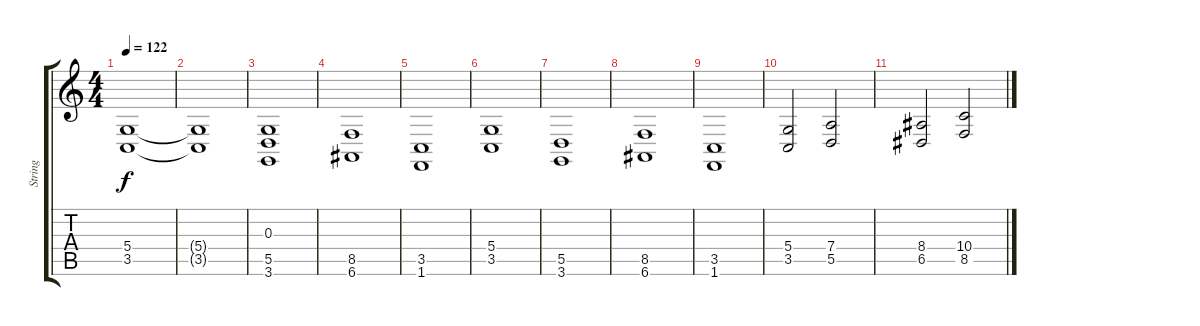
\track ("String" "String") {instrument lead1square}
\staff {score tabs}
\tuning (E4 B3 G3 D3 A2 E2) {hide}
\ts (4 4)
\tempo 122
\clef g2
\ks c
(5.4 3.5).1{dy f} |
(5.4{t} 3.5{t}).1 |
(0.3 5.5 3.6).1 |
(8.5 6.6).1 |
(3.5 1.6).1 |
(5.4 3.5).1 |
(5.5 3.6).1 |
(8.5 6.6).1 |
(3.5 1.6).1 |
(5.4 3.5).2 (7.4 5.5).2 |
(8.4 6.5).2 (10.4 8.5).2
